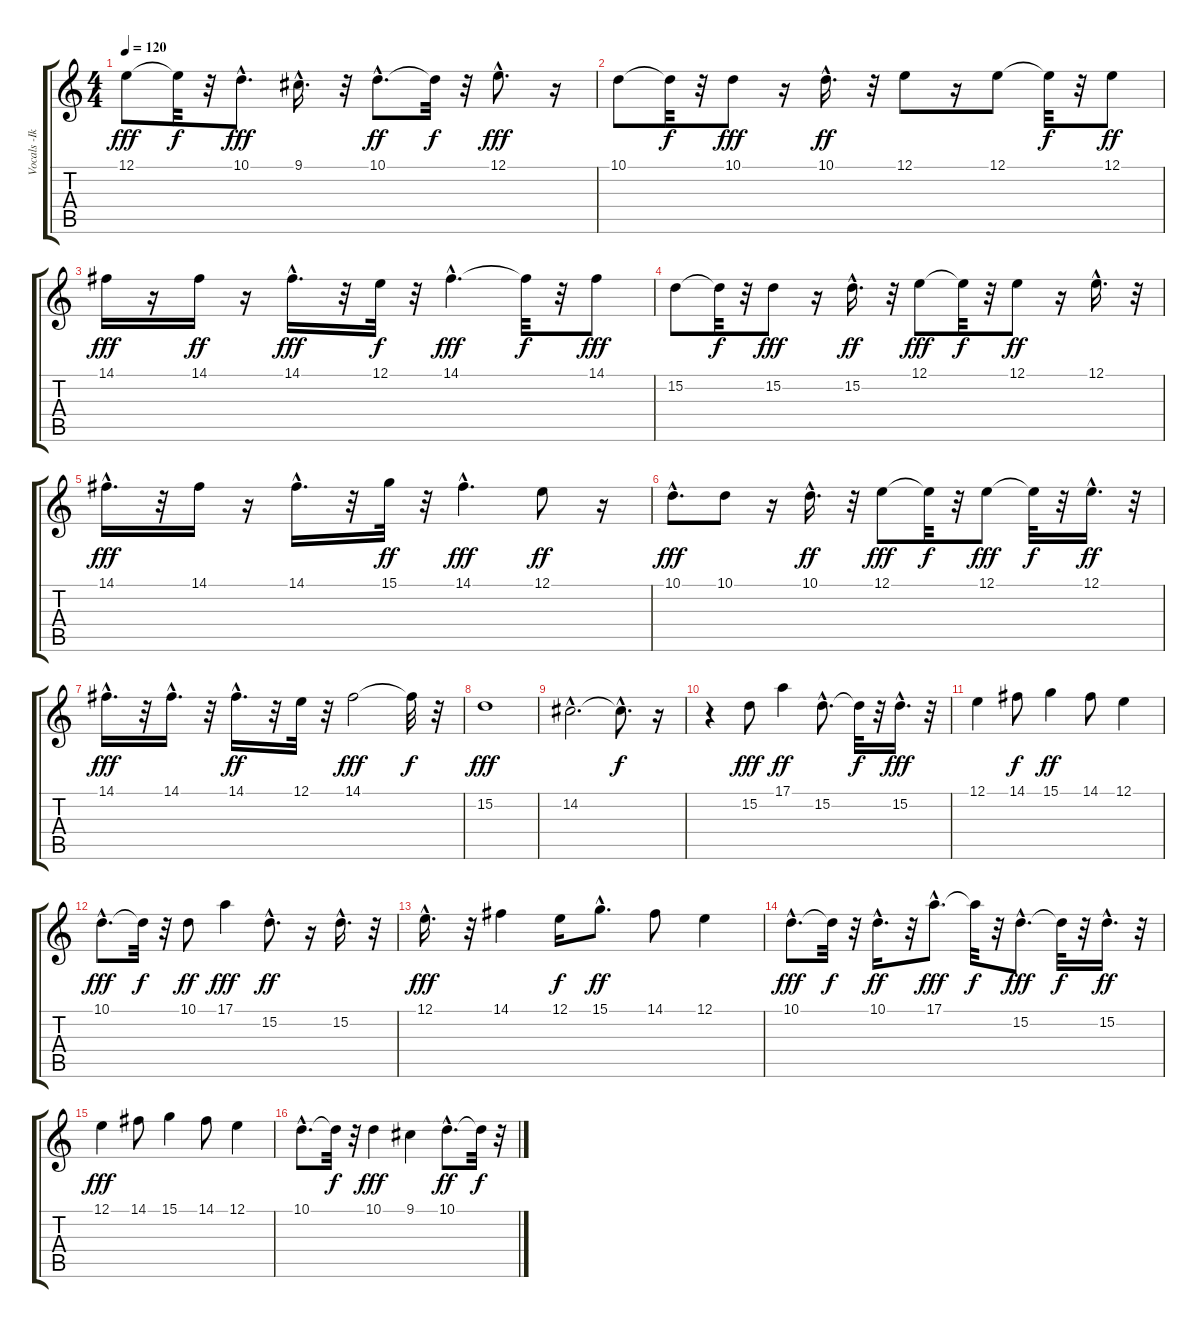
\track ("Vocals -Ike Tay & Zac" "Vocals -Ik") {instrument bassoon}
\staff {score tabs}
\tuning (E4 B3 G3 D3 A2 E2) {hide}
\ts (4 4)
\tempo 120
\clef g2
\ks c
12.1.8{dy fff} 12.1{t}.32{dy f} r.32 10.1{hac}.8{d dy fff} 9.1{hac}.16{d} r.32 10.1{hac}.8{d dy ff} 10.1{t}.32{dy f} r.32 12.1{hac}.8{d dy fff} r.16 |
10.1.8 10.1{t}.32{dy f} r.32 10.1.8{dy fff} r.16 10.1{hac}.16{d dy ff} r.32 12.1.8 r.16 12.1.8 12.1{t}.32{dy f} r.32 12.1.8{dy ff} |
14.1.16{dy fff} r.16 14.1.16{dy ff} r.16 14.1{hac}.16{d dy fff} r.32 12.1.32{dy f} r.32 14.1{hac}.4{d dy fff} 14.1{t}.32{dy f} r.32 14.1.8{dy fff} |
15.2.8 15.2{t}.32{dy f} r.32 15.2.8{dy fff} r.16 15.2{hac}.16{d dy ff} r.32 12.1.8{dy fff} 12.1{t}.32{dy f} r.32 12.1.8{dy ff} r.16 12.1{hac}.16{d} r.32 |
14.1{hac}.16{d dy fff} r.32 14.1.16 r.16 14.1{hac}.16{d} r.32 15.1.32{dy ff} r.32 14.1{hac}.4{d dy fff} 12.1.8{dy ff} r.16 |
10.1{hac}.8{d dy fff} 10.1.8 r.16 10.1{hac}.16{d dy ff} r.32 12.1.8{dy fff} 12.1{t}.32{dy f} r.32 12.1.8{dy fff} 12.1{t}.32{dy f} r.32 12.1{hac}.16{d dy ff} r.32 |
14.1{hac}.16{d dy fff} r.32 14.1{hac}.16{d} r.32 14.1{hac}.16{d dy ff} r.32 12.1.32 r.32 14.1.2{dy fff} 14.1{t}.32{dy f} r.32 |
15.2.1{dy fff} |
14.2{hac}.2{d} 14.2{hac t}.8{d dy f} r.16 |
r.4 15.2.8{dy fff} 17.1.4{dy ff} 15.2{hac}.8{d} 15.2{t}.32{dy f} r.32 15.2{hac}.16{d dy fff} r.32 |
12.1.4 14.1.8{dy f} 15.1.4{dy ff} 14.1.8 12.1.4 |
10.1{hac}.8{d dy fff} 10.1{t}.32{dy f} r.32 10.1.8{dy ff} 17.1.4{dy fff} 15.2{hac}.8{d dy ff} r.16 15.2{hac}.16{d} r.32 |
12.1{hac}.16{d dy fff} r.32 14.1.4 12.1.16{dy f} 15.1{hac}.8{d dy ff} 14.1.8 12.1.4 |
10.1{hac}.8{d dy fff} 10.1{t}.32{dy f} r.32 10.1{hac}.16{d dy ff} r.32 17.1{hac}.8{d dy fff} 17.1{t}.32{dy f} r.32 15.2{hac}.8{d dy fff} 15.2{t}.32{dy f} r.32 15.2{hac}.16{d dy ff} r.32 |
12.1.4{dy fff} 14.1.8 15.1.4 14.1.8 12.1.4 |
10.1{hac}.8{d} 10.1{t}.32{dy f} r.32 10.1.4{dy fff} 9.1.4 10.1{hac}.8{d dy ff} 10.1{t}.32{dy f} r.32
